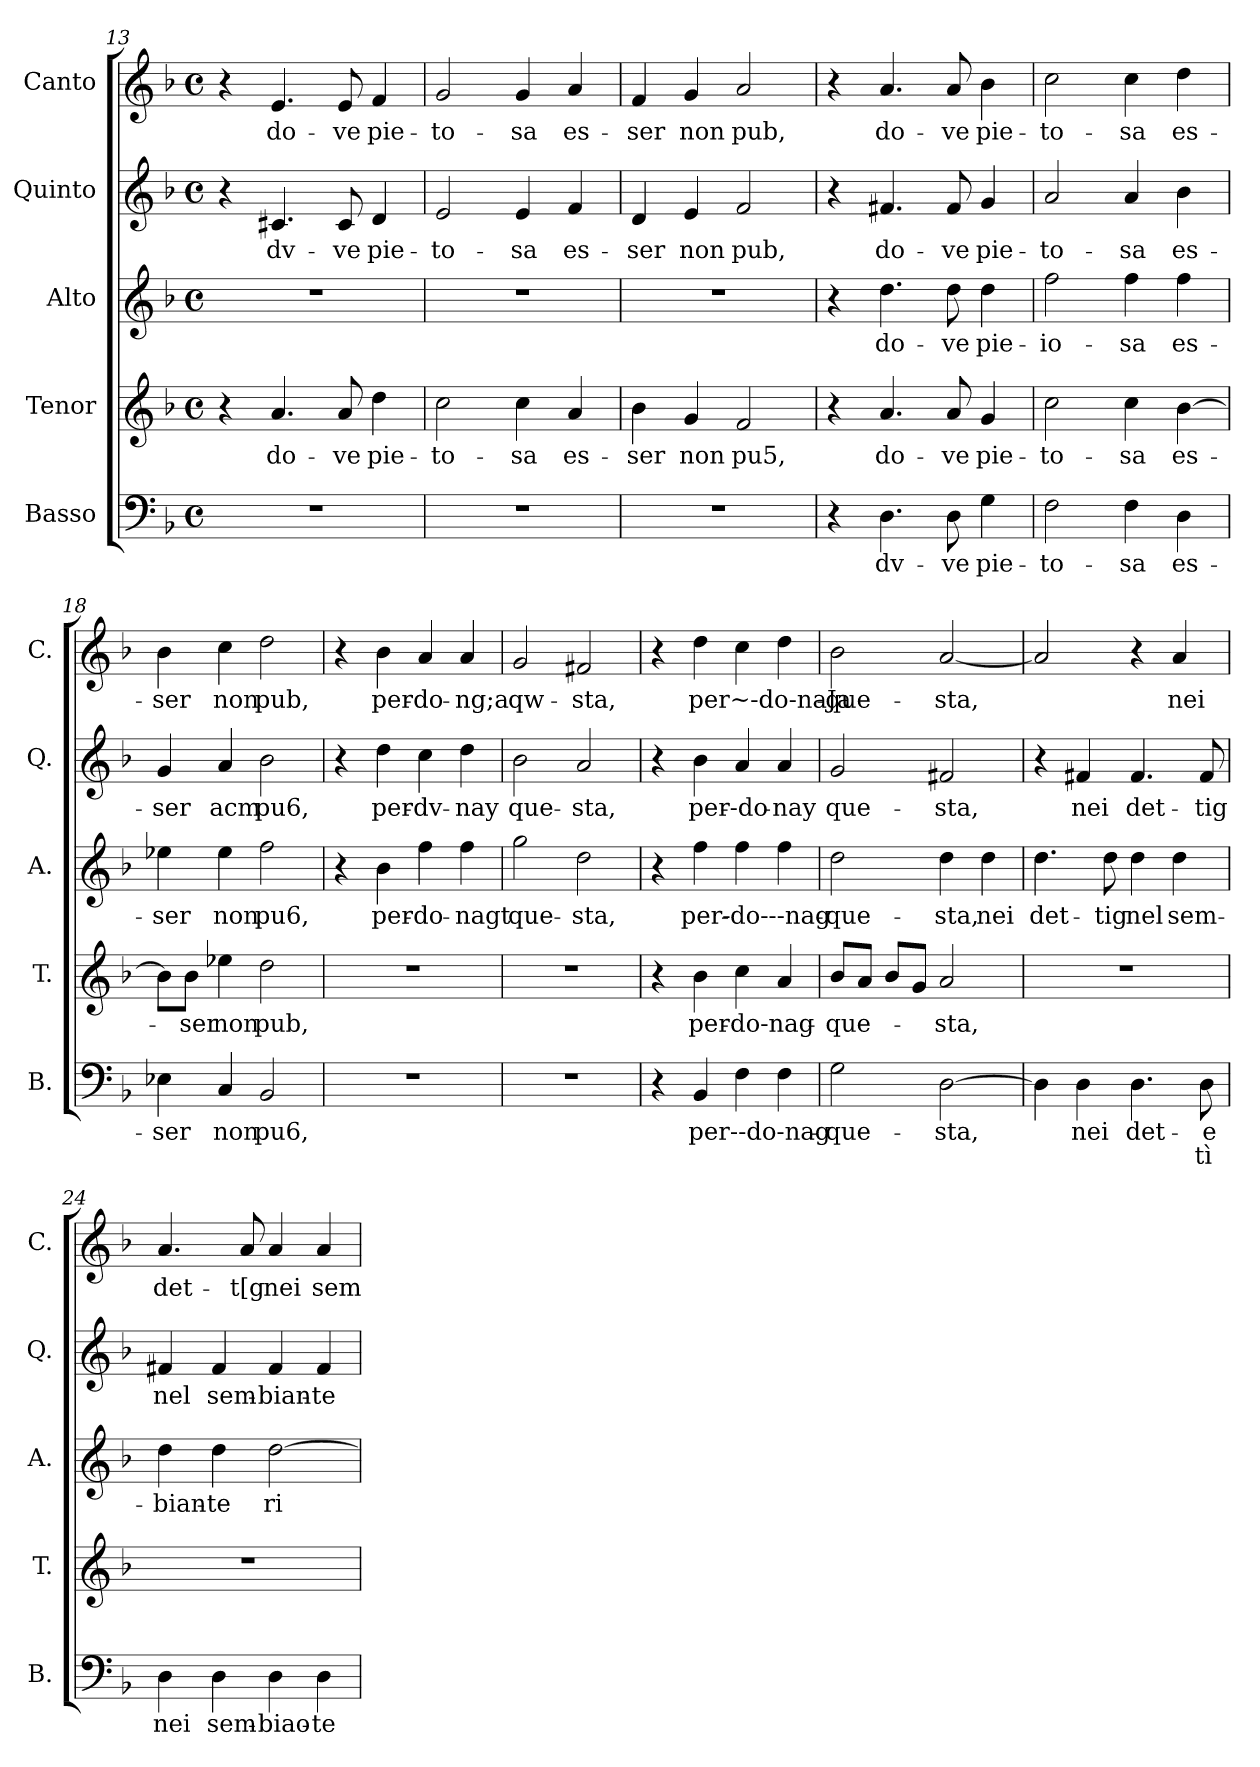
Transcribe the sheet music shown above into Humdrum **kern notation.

**kern	**text	**text	**kern	**text	**kern	**text	**kern	**text	**kern	**text
*part5	*part5	*part5	*part4	*part4	*part3	*part3	*part2	*part2	*part1	*part1
*staff5	*staff5	*staff5	*staff4	*staff4	*staff3	*staff3	*staff2	*staff2	*staff1	*staff1
*I"Basso	*	*	*I"Tenor	*	*I"Alto	*	*I"Quinto	*	*I"Canto	*
*I'B.	*	*	*I'T.	*	*I'A.	*	*I'Q.	*	*I'C.	*
!!LO:PB:g=z
*clefF4	*	*	*clefG2	*	*clefG2	*	*clefG2	*	*clefG2	*
*k[b-]	*	*	*k[b-]	*	*k[b-]	*	*k[b-]	*	*k[b-]	*
*F:	*	*	*F:	*	*F:	*	*F:	*	*F:	*
*M4/4	*	*	*M4/4	*	*M4/4	*	*M4/4	*	*M4/4	*
*met(c)	*	*	*met(c)	*	*met(c)	*	*met(c)	*	*met(c)	*
=13	=13	=13	=13	=13	=13	=13	=13	=13	=13	=13
1r	.	.	4r	.	1r	.	4r	.	4r	.
!	!	!	!	!LO:LY:b	!	!	!	!LO:LY:b	!	!LO:LY:b
.	.	.	4.a/	-do-	.	.	4.c#X/	-dv-	4.e/	-do-
!	!	!	!	!LO:LY:b	!	!	!	!LO:LY:b	!	!LO:LY:b
.	.	.	8a/	-ve	.	.	8c#/	-ve	8e/	-ve
!	!	!	!	!LO:LY:b	!	!	!	!LO:LY:b	!	!LO:LY:b
.	.	.	4dd\	-pie-	.	.	4d/	-pie-	4f/	-pie-
=14	=14	=14	=14	=14	=14	=14	=14	=14	=14	=14
!	!	!	!	!LO:LY:b	!	!	!	!LO:LY:b	!	!LO:LY:b
1r	.	.	2cc\	-to-	1r	.	2e/	-to-	2g/	-to-
!	!	!	!	!LO:LY:b	!	!	!	!LO:LY:b	!	!LO:LY:b
.	.	.	4cc\	-sa	.	.	4e/	-sa	4g/	-sa
!	!	!	!	!LO:LY:b	!	!	!	!LO:LY:b	!	!LO:LY:b
.	.	.	4a/	-es-	.	.	4f/	-es-	4a/	-es-
=15	=15	=15	=15	=15	=15	=15	=15	=15	=15	=15
!	!	!	!	!LO:LY:b	!	!	!	!LO:LY:b	!	!LO:LY:b
1r	.	.	4b-\	-ser	1r	.	4d/	-ser	4f/	-ser
!	!	!	!	!LO:LY:b	!	!	!	!LO:LY:b	!	!LO:LY:b
.	.	.	4g/	-non	.	.	4e/	-non	4g/	-non
!	!	!	!	!LO:LY:b	!	!	!	!LO:LY:b	!	!LO:LY:b
.	.	.	2f/	-pu5,	.	.	2f/	-pub,	2a/	-pub,
=16	=16	=16	=16	=16	=16	=16	=16	=16	=16	=16
4r	.	.	4r	.	4r	.	4r	.	4r	.
!	!LO:LY:b	!	!	!LO:LY:b	!	!LO:LY:b	!	!LO:LY:b	!	!LO:LY:b
4.D\	-dv-	.	4.a/	-do-	4.dd\	-do-	4.f#X/	-do-	4.a/	-do-
!	!LO:LY:b	!	!	!LO:LY:b	!	!LO:LY:b	!	!LO:LY:b	!	!LO:LY:b
8D\	-ve	.	8a/	-ve	8dd\	-ve	8f#/	-ve	8a/	-ve
!	!LO:LY:b	!	!	!LO:LY:b	!	!LO:LY:b	!	!LO:LY:b	!	!LO:LY:b
4G\	-pie-	.	4g/	-pie-	4dd\	-pie--	4g/	-pie-	4b-\	-pie-
=17	=17	=17	=17	=17	=17	=17	=17	=17	=17	=17
!	!LO:LY:b	!	!	!LO:LY:b	!	!LO:LY:b	!	!LO:LY:b	!	!LO:LY:b
2F\	-to-	.	2cc\	-to-	2ff\	-io-	2a/	-to-	2cc\	-to-
!	!LO:LY:b	!	!	!LO:LY:b	!	!LO:LY:b	!	!LO:LY:b	!	!LO:LY:b
4F\	-sa	.	4cc\	-sa	4ff\	-sa	4a/	-sa	4cc\	-sa
!	!LO:LY:b	!	!	!LO:LY:b	!	!LO:LY:b	!	!LO:LY:b	!	!LO:LY:b
4D\	-es-	.	[4b-\	-es-	4ff\	-es-	4b-\	-es-	4dd\	-es-
=18	=18	=18	=18	=18	=18	=18	=18	=18	=18	=18
!	!LO:LY:b	!	!	!	!	!LO:LY:b	!	!LO:LY:b	!	!LO:LY:b
4E-X\	-ser	.	8b-\L]	.	4ee-X\	-ser	4g/	-ser	4b-\	-ser
!	!	!	!	!LO:LY:b	!	!	!	!	!	!
.	.	.	8b-\J	-ser	.	.	.	.	.	.
!	!LO:LY:b	!	!	!LO:LY:b	!	!LO:LY:b	!	!LO:LY:b	!	!LO:LY:b
4C/	-non	.	4ee-X\	-non	4ee-\	-non	4a/	-acm	4cc\	-non
!	!LO:LY:b	!	!	!LO:LY:b	!	!LO:LY:b	!	!LO:LY:b	!	!LO:LY:b
2BB-/	-pu6,	.	2dd\	-pub,	2ff\	-pu6,	2b-\	-pu6,	2dd\	-pub,
=19	=19	=19	=19	=19	=19	=19	=19	=19	=19	=19
1r	.	.	1r	.	4r	.	4r	.	4r	.
!	!	!	!	!	!	!LO:LY:b	!	!LO:LY:b	!	!LO:LY:b
.	.	.	.	.	4b-\	-per-	4dd\	-per-	4b-\	-per-
!	!	!	!	!	!	!LO:LY:b	!	!LO:LY:b	!	!LO:LY:b
.	.	.	.	.	4ff\	-do-	4cc\	-dv-	4a/	-do-
!	!	!	!	!	!	!LO:LY:b	!	!LO:LY:b	!	!LO:LY:b
.	.	.	.	.	4ff\	-nagt	4dd\	-nay	4a/	-ng;a
=20	=20	=20	=20	=20	=20	=20	=20	=20	=20	=20
!	!	!	!	!	!	!LO:LY:b	!	!LO:LY:b	!	!LO:LY:b
1r	.	.	1r	.	2gg\	-que-	2b-\	-que-	2g/	-qw-
!	!	!	!	!	!	!LO:LY:b	!	!LO:LY:b	!	!LO:LY:b
.	.	.	.	.	2dd\	-sta,	2a/	-sta,	2f#X/	-sta,
!!LO:LB:g=z
=21	=21	=21	=21	=21	=21	=21	=21	=21	=21	=21
4r	.	.	4r	.	4r	.	4r	.	4r	.
!	!LO:LY:b	!	!	!LO:LY:b	!	!LO:LY:b	!	!LO:LY:b	!	!LO:LY:b
4BB-/	-per--do-nag-	.	4b-\	-per--	4ff\	-per---	4b-\	-per-	4dd\	-per~-do-naJa-
!	!	!	!	!LO:LY:b	!	!LO:LY:b	!	!LO:LY:b	!	!
4F\	.	.	4cc\	-do-nag-	4ff\	-do---nag-	4a/	--do-	4cc\	.
!	!	!	!	!	!	!	!	!LO:LY:b	!	!
4F\	.	.	4a/	.	4ff\	.	4a/	-nay	4dd\	.
=22	=22	=22	=22	=22	=22	=22	=22	=22	=22	=22
!	!LO:LY:b	!	!	!LO:LY:b	!	!LO:LY:b	!	!LO:LY:b	!	!LO:LY:b
2G\	-que-	.	8b-/L	-que-	2dd\	-que-	2g/	-que-	2b-\	-que-
.	.	.	8a/J	.	.	.	.	.	.	.
.	.	.	8b-/L	.	.	.	.	.	.	.
.	.	.	8g/J	.	.	.	.	.	.	.
!	!LO:LY:b	!	!	!LO:LY:b	!	!LO:LY:b	!	!LO:LY:b	!	!LO:LY:b
[2D\	-sta,	.	2a/	-sta,	4dd\	-sta,	2f#X/	-sta,	[2a/	-sta,
!	!	!	!	!	!	!LO:LY:b	!	!	!	!
.	.	.	.	.	4dd\	-nei	.	.	.	.
=23	=23	=23	=23	=23	=23	=23	=23	=23	=23	=23
!	!	!	!	!	!	!LO:LY:b	!	!	!	!
4D\]	.	.	1r	.	4.dd\	-det-	4r	.	2a/]	.
!	!LO:LY:b	!	!	!	!	!	!	!LO:LY:b	!	!
4D\	-nei	.	.	.	.	.	4f#X/	-nei	.	.
!	!	!	!	!	!	!LO:LY:b	!	!	!	!
.	.	.	.	.	8dd\	-tig	.	.	.	.
!	!LO:LY:b	!	!	!	!	!LO:LY:b	!	!LO:LY:b	!	!
4.D\	-det-	.	.	.	4dd\	-nel	4.f#/	-det-	4r	.
!	!	!	!	!	!	!LO:LY:b	!	!	!	!LO:LY:b
.	.	.	.	.	4dd\	-sem-	.	.	4a/	-nei
!	!LO:LY:b	!LO:LY:b	!	!	!	!	!	!LO:LY:b	!	!
8D\	-e	-tì	.	.	.	.	8f#/	-tig	.	.
=24	=24	=24	=24	=24	=24	=24	=24	=24	=24	=24
!	!LO:LY:b	!	!	!	!	!LO:LY:b	!	!LO:LY:b	!	!LO:LY:b
4D\	-nei	.	1r	.	4dd\	-bian-	4f#X/	-nel	4.a/	-det-
!	!LO:LY:b	!	!	!	!	!LO:LY:b	!	!LO:LY:b	!	!
4D\	-sem-	.	.	.	4dd\	-te	4f#/	-sem-	.	.
!	!	!	!	!	!	!	!	!	!	!LO:LY:b
.	.	.	.	.	.	.	.	.	8a/	-t[g
!	!LO:LY:b	!	!	!	!	!LO:LY:b	!	!LO:LY:b	!	!LO:LY:b
4D\	-biao-	.	.	.	[2dd\	-ri-	4f#/	-bian-	4a/	-nei
!	!LO:LY:b	!	!	!	!	!	!	!LO:LY:b	!	!LO:LY:b
4D\	-te	.	.	.	.	.	4f#/	-te	4a/	-sem-
=	=	=	=	=	=	=	=	=	=	=
*-	*-	*-	*-	*-	*-	*-	*-	*-	*-	*-
